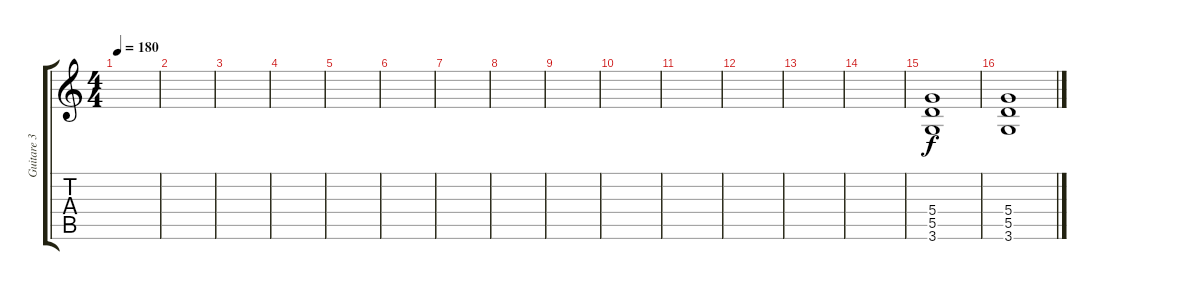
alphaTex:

\track ("Guitare 3" "Guitare 3") {instrument acousticguitarnylon}
\staff {score tabs}
\tuning (E4 B3 G3 D3 A2 E2) {hide}
\ts (4 4)
\tempo 180
\clef g2
\ks c
|
|
|
|
|
|
|
|
|
|
|
|
|
|
(5.4 5.5 3.6).1{volume 13 instrument distortionguitar} |
(5.4 5.5 3.6).1
